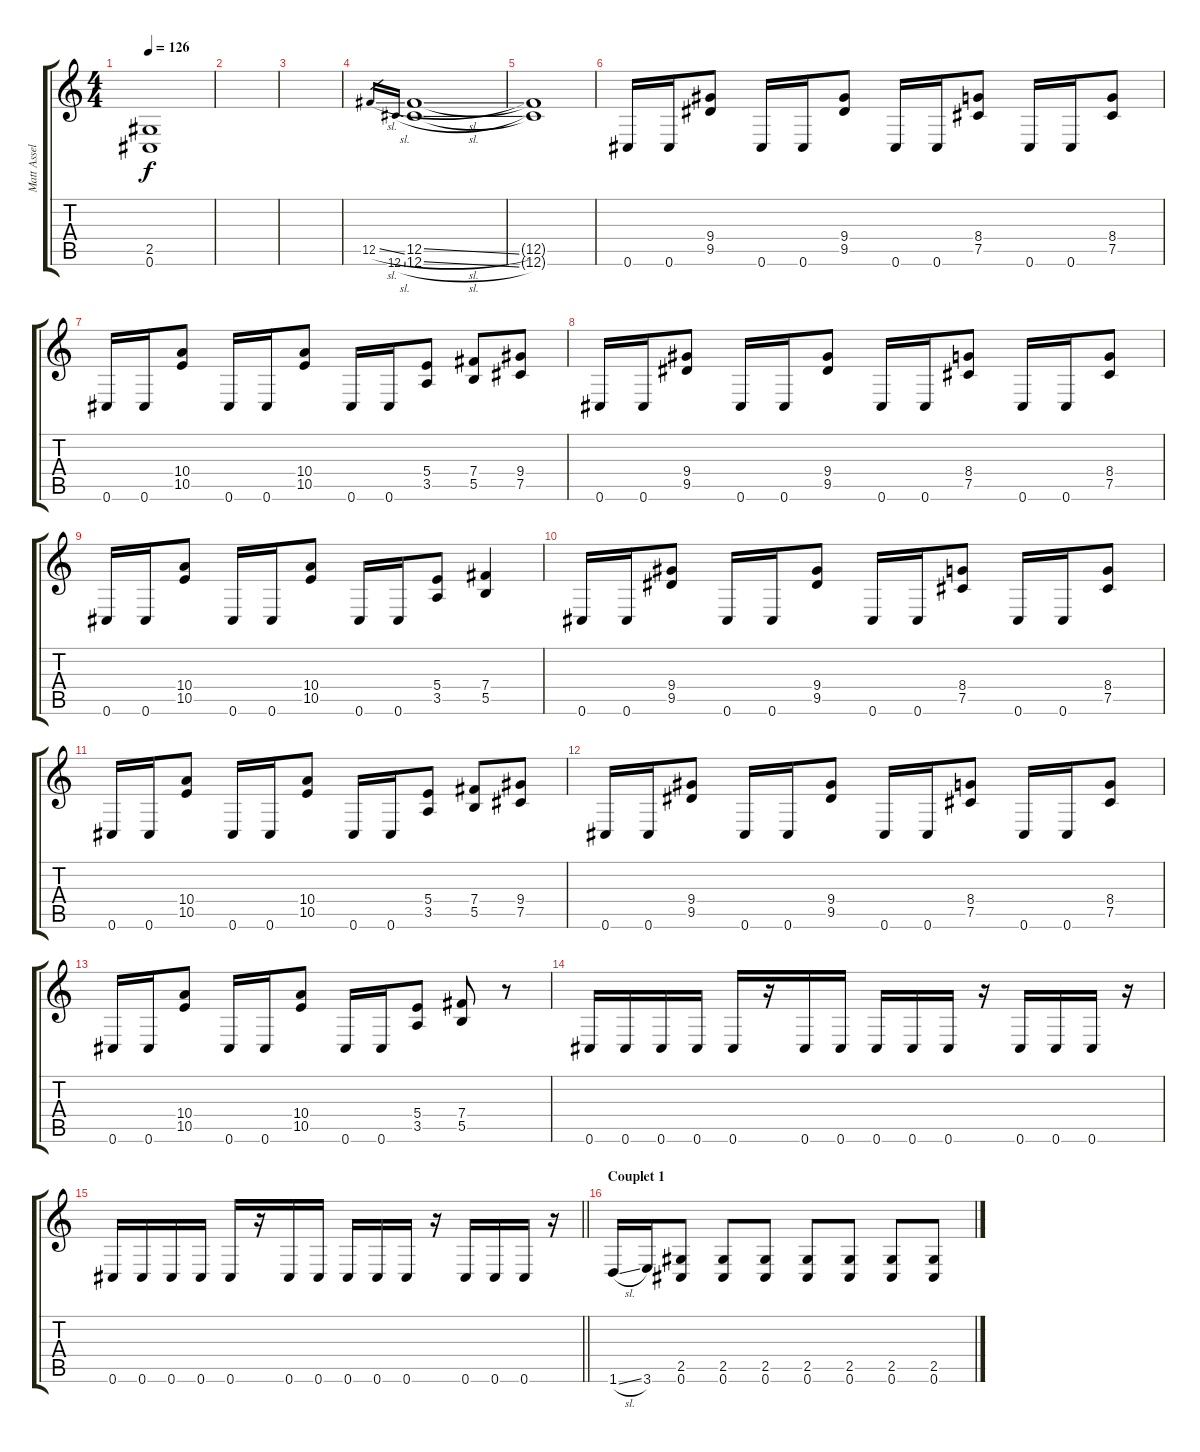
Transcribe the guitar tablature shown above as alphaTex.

\track ("Matt Asselberghs" "Matt Assel") {instrument distortionguitar}
\staff {score tabs}
\tuning (Db4 Ab3 E3 B2 Gb2 Db2) {hide}
\ts (4 4)
\tempo 126
\clef g2
\ks c
(2.5{t} 0.6{t}).1{dy f} |
|
|
12.5{sl}.16{gr} 12.6{sl}.16{gr} (12.5{sl} 12.6{sl}).1 |
(12.5{t} 12.6{t}).1 |
0.6.16 0.6.16 (9.4 9.5).8 0.6.16 0.6.16 (9.4 9.5).8 0.6.16 0.6.16 (8.4 7.5).8 0.6.16 0.6.16 (8.4 7.5).8 |
0.6.16 0.6.16 (10.4 10.5).8 0.6.16 0.6.16 (10.4 10.5).8 0.6.16 0.6.16 (5.4 3.5).8 (7.4 5.5).8 (9.4 7.5).8 |
0.6.16 0.6.16 (9.4 9.5).8 0.6.16 0.6.16 (9.4 9.5).8 0.6.16 0.6.16 (8.4 7.5).8 0.6.16 0.6.16 (8.4 7.5).8 |
0.6.16 0.6.16 (10.4 10.5).8 0.6.16 0.6.16 (10.4 10.5).8 0.6.16 0.6.16 (5.4 3.5).8 (7.4 5.5).4 |
0.6.16 0.6.16 (9.4 9.5).8 0.6.16 0.6.16 (9.4 9.5).8 0.6.16 0.6.16 (8.4 7.5).8 0.6.16 0.6.16 (8.4 7.5).8 |
0.6.16 0.6.16 (10.4 10.5).8 0.6.16 0.6.16 (10.4 10.5).8 0.6.16 0.6.16 (5.4 3.5).8 (7.4 5.5).8 (9.4 7.5).8 |
0.6.16 0.6.16 (9.4 9.5).8 0.6.16 0.6.16 (9.4 9.5).8 0.6.16 0.6.16 (8.4 7.5).8 0.6.16 0.6.16 (8.4 7.5).8 |
0.6.16 0.6.16 (10.4 10.5).8 0.6.16 0.6.16 (10.4 10.5).8 0.6.16 0.6.16 (5.4 3.5).8 (7.4 5.5).8 r.8 |
0.6.16 0.6.16 0.6.16 0.6.16 0.6.16 r.16 0.6.16 0.6.16 0.6.16 0.6.16 0.6.16 r.16 0.6.16 0.6.16 0.6.16 r.16 |
\barLineRight lightlight
0.6.16 0.6.16 0.6.16 0.6.16 0.6.16 r.16 0.6.16 0.6.16 0.6.16 0.6.16 0.6.16 r.16 0.6.16 0.6.16 0.6.16 r.16 |
\section ("" "Couplet 1")
1.6{sl}.16 3.6.16 (2.5 0.6).8 (2.5 0.6).8 (2.5 0.6).8 (2.5 0.6).8 (2.5 0.6).8 (2.5 0.6).8 (2.5 0.6).8
